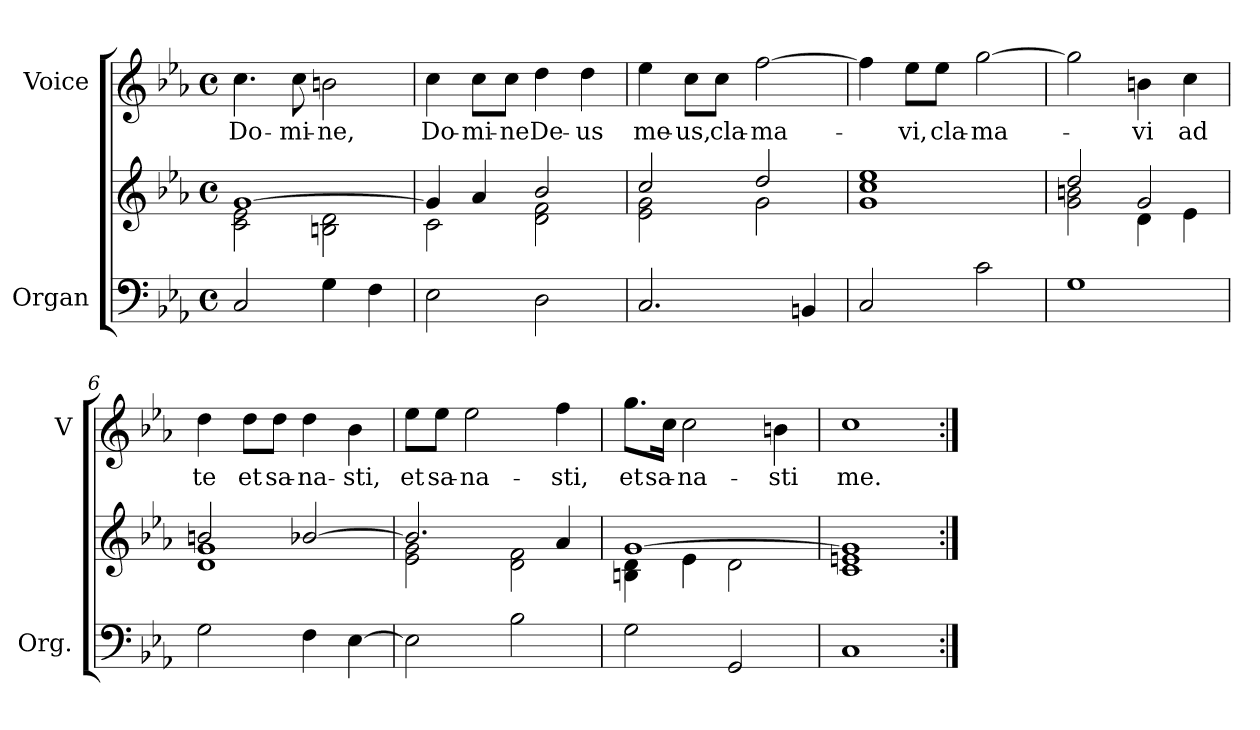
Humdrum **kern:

**kern	**kern	**kern	**text
*part2	*part2	*part1	*part1
*staff3	*staff2	*staff1	*staff1
*I"Organ	*	*I"Voice	*
*I'Org.	*	*I'V	*
*clefF4	*clefG2	*clefG2	*
*k[b-e-a-]	*k[b-e-a-]	*k[b-e-a-]	*
*E-:	*E-:	*E-:	*
*M4/4	*M4/4	*M4/4	*
*met(c)	*met(c)	*met(c)	*
=1	=1	=1	=1
*	*^	*	*
!	!	!	!	!LO:LY:b
2C/	[>1g	2c\ 2e-\	4.cc\	Do-
!	!	!	!	!LO:LY:b
.	.	.	8cc\	-mi-
!	!	!	!	!LO:LY:b
4G\	.	2Bn\ 2d\	2bn\	-ne,
4F\	.	.	.	.
=2	=2	=2	=2	=2
!	!	!	!	!LO:LY:b
2E-\	4g/]	2c\	4cc\	Do-
!	!	!	!	!LO:LY:b
.	4a-/	.	8cc\L	-mi-
!	!	!	!	!LO:LY:b
.	.	.	8cc\J	-ne
!	!	!	!	!LO:LY:b
2D\	2b-/	2d\ 2f\	4dd\	De-
!	!	!	!	!LO:LY:b
.	.	.	4dd\	-us
=3	=3	=3	=3	=3
!	!	!	!	!LO:LY:b
2.C/	2cc/	2e-\ 2g\	4ee-\	me-
!	!	!	!	!LO:LY:b
.	.	.	8cc\L	-us,
!	!	!	!	!LO:LY:b
.	.	.	8cc\J	cla-
!	!	!	!	!LO:LY:b
.	2dd/	2g\	[2ff\	-ma-
4BBn/	.	.	.	.
=4	=4	=4	=4	=4
2C/	1ee-	1g 1cc	4ff\]	.
!	!	!	!	!LO:LY:b
.	.	.	8ee-\L	-vi,
!	!	!	!	!LO:LY:b
.	.	.	8ee-\J	cla-
!	!	!	!	!LO:LY:b
2c\	.	.	[2gg\	-ma-
=5	=5	=5	=5	=5
1G	2dd/	2g\ 2bn\	2gg\]	.
!	!	!	!	!LO:LY:b
.	2g/	4d\	4bn\	-vi
!	!	!	!	!LO:LY:b
.	.	4e-\	4cc\	ad
!!LO:LB:g=z
=6	=6	=6	=6	=6
!	!	!	!	!LO:LY:b
2G\	2bn/	1d 1g	4dd\	te
!	!	!	!	!LO:LY:b
.	.	.	8dd\L	et
!	!	!	!	!LO:LY:b
.	.	.	8dd\J	sa-
!	!	!	!	!LO:LY:b
4F\	[>2b-X/	.	4dd\	-na-
!	!	!	!	!LO:LY:b
[4E-\	.	.	4b-\	-sti,
=7	=7	=7	=7	=7
!	!	!	!	!LO:LY:b
2E-\]	2.b-/]	2e-\ 2g\	8ee-\L	et
!	!	!	!	!LO:LY:b
.	.	.	8ee-\J	sa-
!	!	!	!	!LO:LY:b
.	.	.	2ee-\	-na-
2B-\	.	2d\ 2f\	.	.
!	!	!	!	!LO:LY:b
.	4a-/	.	4ff\	-sti,
=8	=8	=8	=8	=8
!	!	!	!	!LO:LY:b
2G\	[>1g	4Bn\ 4d\	8.gg\L	et
!	!	!	!	!LO:LY:b
.	.	.	16cc\Jk	sa-
!	!	!	!	!LO:LY:b
.	.	4e-\	2cc\	-na-
2GG/	.	2d\	.	.
!	!	!	!	!LO:LY:b
.	.	.	4bn\	-sti
=9	=9	=9	=9	=9
!	!	!	!	!LO:LY:b
1C	1g]	1c 1en	1cc	me.
*	*v	*v	*	*
=:|!	=:|!	=:|!	=:|!
*-	*-	*-	*-
